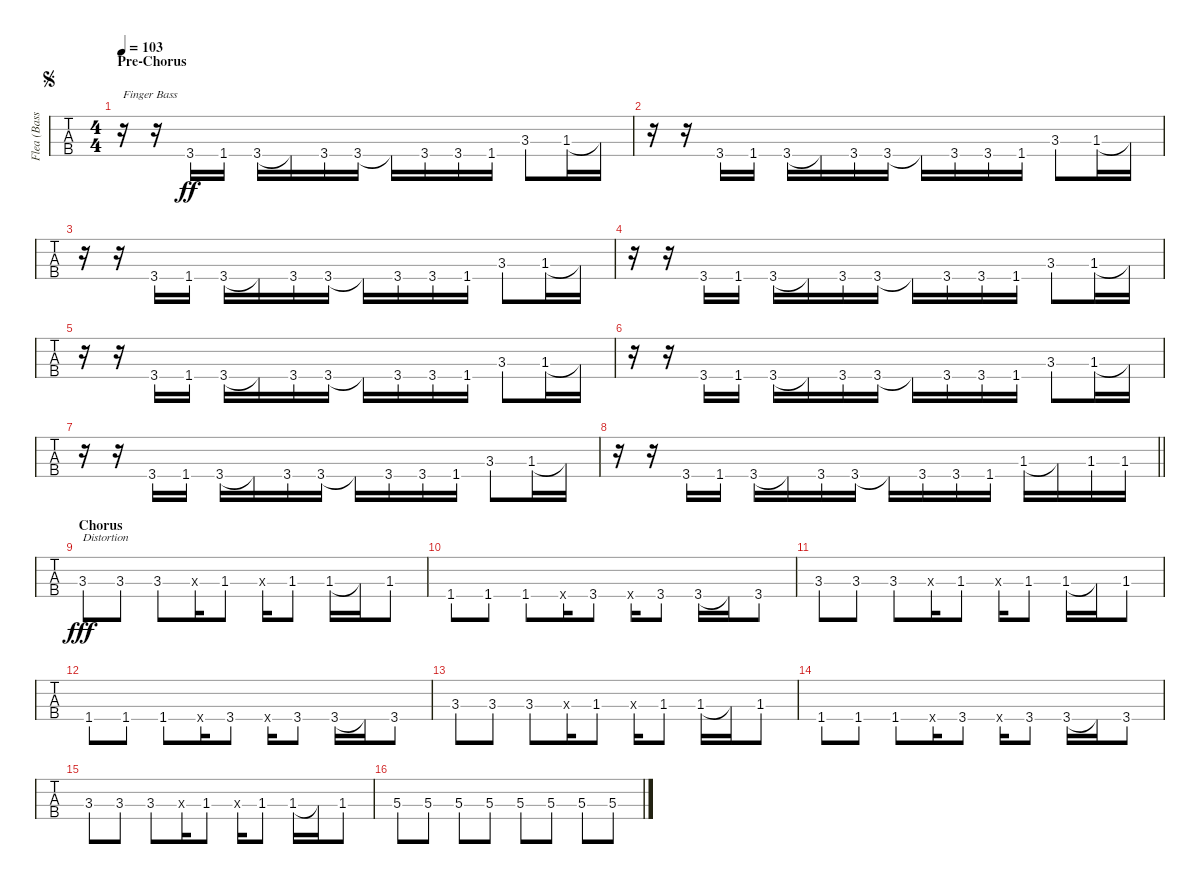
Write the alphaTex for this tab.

\track ("Flea (Bass)" "Flea (Bass") {instrument electricbassfinger}
\staff {tabs}
\tuning (G2 D2 A1 E1) {hide}
\ts (4 4)
\section ("" "Pre-Chorus")
\jump segno
\tempo 103
\clef f4
\ks c
r.16{txt "Finger Bass" dy f volume 16 instrument electricbassfinger} r.16 3.4.16{dy ff} 1.4.16 3.4.16 3.4{t}.16 3.4.16 3.4.16 3.4{t}.16 3.4.16 3.4.16 1.4.16 3.3.8 1.3.16 1.3{t}.16 |
r.16 r.16 3.4.16 1.4.16 3.4.16 3.4{t}.16 3.4.16 3.4.16 3.4{t}.16 3.4.16 3.4.16 1.4.16 3.3.8 1.3.16 1.3{t}.16 |
r.16 r.16 3.4.16 1.4.16 3.4.16 3.4{t}.16 3.4.16 3.4.16 3.4{t}.16 3.4.16 3.4.16 1.4.16 3.3.8 1.3.16 1.3{t}.16 |
r.16 r.16 3.4.16 1.4.16 3.4.16 3.4{t}.16 3.4.16 3.4.16 3.4{t}.16 3.4.16 3.4.16 1.4.16 3.3.8 1.3.16 1.3{t}.16 |
r.16 r.16 3.4.16 1.4.16 3.4.16 3.4{t}.16 3.4.16 3.4.16 3.4{t}.16 3.4.16 3.4.16 1.4.16 3.3.8 1.3.16 1.3{t}.16 |
r.16 r.16 3.4.16 1.4.16 3.4.16 3.4{t}.16 3.4.16 3.4.16 3.4{t}.16 3.4.16 3.4.16 1.4.16 3.3.8 1.3.16 1.3{t}.16 |
r.16 r.16 3.4.16 1.4.16 3.4.16 3.4{t}.16 3.4.16 3.4.16 3.4{t}.16 3.4.16 3.4.16 1.4.16 3.3.8 1.3.16 1.3{t}.16 |
\barLineRight lightlight
r.16 r.16 3.4.16 1.4.16 3.4.16 3.4{t}.16 3.4.16 3.4.16 3.4{t}.16 3.4.16 3.4.16 1.4.16 1.3.16 1.3{t}.16 1.3.16 1.3.16 |
\section ("" "Chorus")
\ks bb
3.3.8{txt "Distortion" dy fff balance 6 instrument distortionguitar} 3.3.8 3.3.8 0.3{x}.16 1.3.8 0.3{x}.16 1.3.8 1.3.16 1.3{t}.16 1.3.8 |
1.4.8 1.4.8 1.4.8 0.4{x}.16 3.4.8 0.4{x}.16 3.4.8 3.4.16 3.4{t}.16 3.4.8 |
3.3.8 3.3.8 3.3.8 0.3{x}.16 1.3.8 0.3{x}.16 1.3.8 1.3.16 1.3{t}.16 1.3.8 |
1.4.8 1.4.8 1.4.8 0.4{x}.16 3.4.8 0.4{x}.16 3.4.8 3.4.16 3.4{t}.16 3.4.8 |
3.3.8 3.3.8 3.3.8 0.3{x}.16 1.3.8 0.3{x}.16 1.3.8 1.3.16 1.3{t}.16 1.3.8 |
1.4.8 1.4.8 1.4.8 0.4{x}.16 3.4.8 0.4{x}.16 3.4.8 3.4.16 3.4{t}.16 3.4.8 |
3.3.8 3.3.8 3.3.8 0.3{x}.16 1.3.8 0.3{x}.16 1.3.8 1.3.16 1.3{t}.16 1.3.8 |
5.3.8 5.3.8 5.3.8 5.3.8 5.3.8 5.3.8 5.3.8 5.3.8
